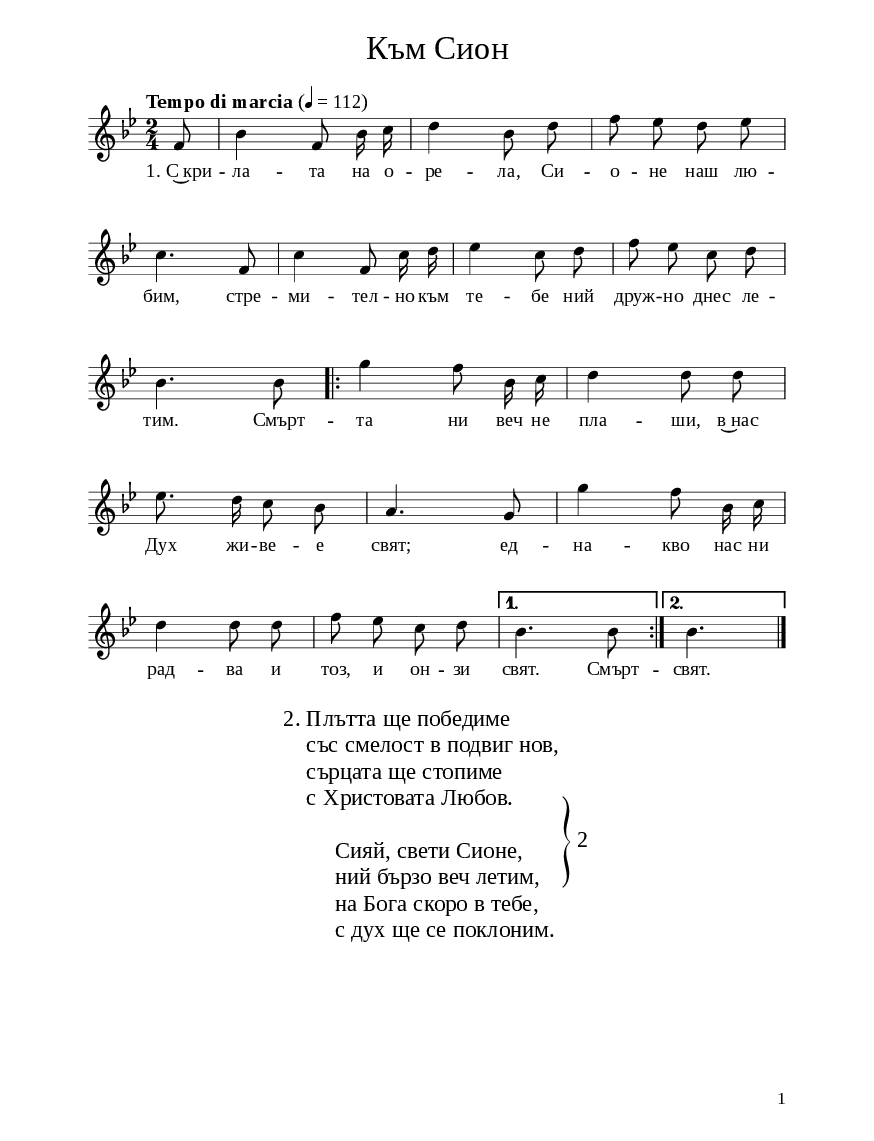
\version "2.24.4"

% include paper part and global functions
\include "include/globals.ily"
"rightBraces054" = \markup {
  \column {
    % repeat braces
    \translate #'(0 . -15 )
    \right-brace #44
  }
  \column {
    % repeat numbers
    \translate #'(0 . -15.6 )
    2
  }
}


\bookpart {


  \label #'ref054
  \tocItem \markup "Към Сион"

  \include "include/bookpart-paper.ily"


  \score {
    \include "include/score-layout.ily"

    \new Voice \absolute  {
      \clef treble
      \key bes \major
      \time 2/4

      \tempoFunc "Tempo di marcia" 4 "112"
      \autoBeamOff

      \partial 8
      f'8 |  bes'4 f'8 bes'16 c'' | d''4 bes'8 d'' | f''8 es'' d'' es'' \break |

      c''4. f'8 | c''4 f'8 c''16 d'' | es''4 c''8 d'' | f''8 es'' c'' d'' \break |

      bes'4. bes'8 \repeat volta 2 {
        | g''4 f''8 bes'16 c'' d''4 d''8 d'' \break |

        es''8. d''16 c''8 bes' | a'4. g'8 | g''4 f''8 bes'16 c'' \break |

        d''4 d''8 d'' | f''8 es'' c'' d'' |
      } \alternative {
        { bes'4. bes'8 | }
        {bes'4.   \break }
      } \bar "|."
    }

    \addlyrics {
      "1. С~кри" -- ла -- та на о -- ре -- ла, Си -- о -- не наш лю --
      бим, стре -- ми -- тел -- но към те -- бе ний друж -- но днес ле --
      тим. Смърт -- та ни веч не пла -- ши, в~нас
      Дух жи -- ве -- е свят; ед -- на -- кво нас ни
      рад -- ва и тоз, и он -- зи свят. Смърт -- свят.
    }

    \header {
      title = \titleFunc #'ref_desc_2 "Към Сион" "Kăm Sion"
    }

    \midi{}

  } % score


  \markup \abs-fontsize #11 {
    \hspace #25
    \override #`(baseline-skip . ,bgCoupletBaselineSkip)
    \column {
      \line {   2. Плътта ще победиме}

      \line {   "   "със смелост в подвиг нов,}

      \line {   "   "сърцата ще стопиме}

      \line {   "   "с Христовата Любов.}

      \line { " " }

      \line {   "        "Сияй, свети Сионе,}

      \line {   "        "ний бързо веч летим,}

      \line {   "        "на Бога скоро в тебе,}

      \line {   "        "с дух ще се поклоним. }
    } \"rightBraces054"

  } % markup



} % bookpart
